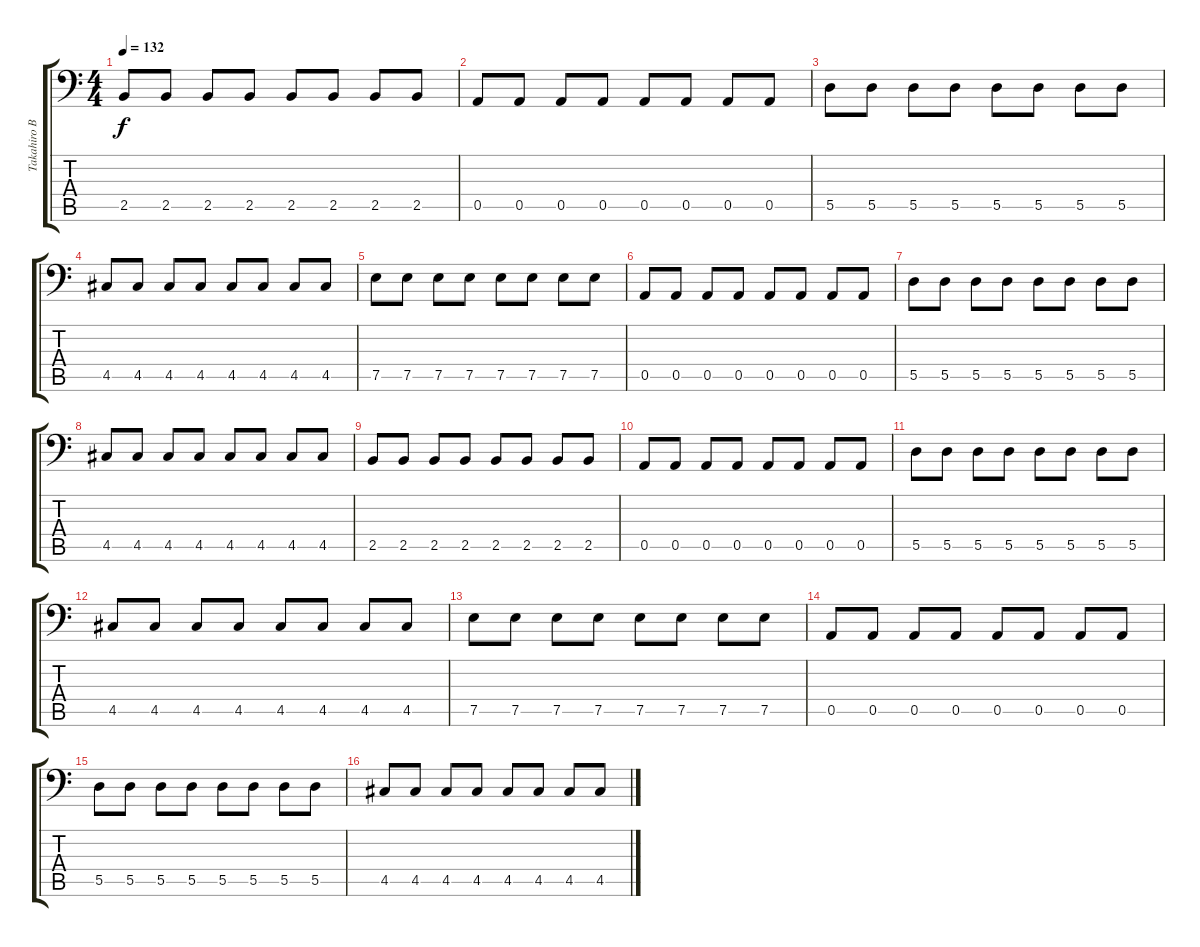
\track ("Takahiro Bass" "Takahiro B") {instrument electricbasspick}
\staff {score tabs}
\tuning (E3 B2 G2 D2 A1 E1) {hide}
\ts (4 4)
\tempo 132
\clef f4
\ks c
2.5.8{dy f} 2.5.8 2.5.8 2.5.8 2.5.8 2.5.8 2.5.8 2.5.8 |
0.5.8 0.5.8 0.5.8 0.5.8 0.5.8 0.5.8 0.5.8 0.5.8 |
5.5.8 5.5.8 5.5.8 5.5.8 5.5.8 5.5.8 5.5.8 5.5.8 |
4.5.8 4.5.8 4.5.8 4.5.8 4.5.8 4.5.8 4.5.8 4.5.8 |
7.5.8 7.5.8 7.5.8 7.5.8 7.5.8 7.5.8 7.5.8 7.5.8 |
0.5.8 0.5.8 0.5.8 0.5.8 0.5.8 0.5.8 0.5.8 0.5.8 |
5.5.8 5.5.8 5.5.8 5.5.8 5.5.8 5.5.8 5.5.8 5.5.8 |
4.5.8 4.5.8 4.5.8 4.5.8 4.5.8 4.5.8 4.5.8 4.5.8 |
2.5.8 2.5.8 2.5.8 2.5.8 2.5.8 2.5.8 2.5.8 2.5.8 |
0.5.8 0.5.8 0.5.8 0.5.8 0.5.8 0.5.8 0.5.8 0.5.8 |
5.5.8 5.5.8 5.5.8 5.5.8 5.5.8 5.5.8 5.5.8 5.5.8 |
4.5.8 4.5.8 4.5.8 4.5.8 4.5.8 4.5.8 4.5.8 4.5.8 |
7.5.8 7.5.8 7.5.8 7.5.8 7.5.8 7.5.8 7.5.8 7.5.8 |
0.5.8 0.5.8 0.5.8 0.5.8 0.5.8 0.5.8 0.5.8 0.5.8 |
5.5.8 5.5.8 5.5.8 5.5.8 5.5.8 5.5.8 5.5.8 5.5.8 |
4.5.8 4.5.8 4.5.8 4.5.8 4.5.8 4.5.8 4.5.8 4.5.8
